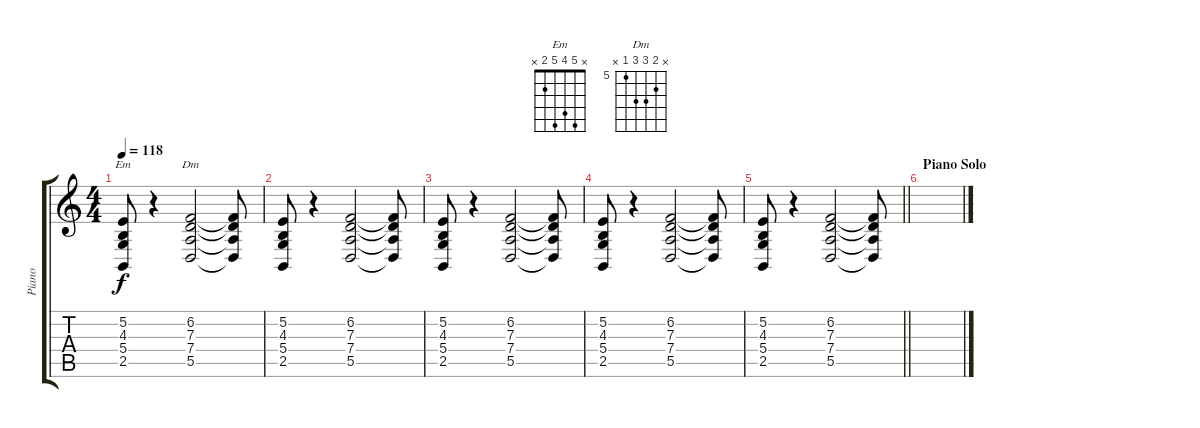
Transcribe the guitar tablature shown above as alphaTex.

\track ("Piano" "Piano") {instrument acousticgrandpiano}
\staff {score tabs}
\tuning (E4 B3 G3 D3 A2 E2) {hide}
\chord ("Em" x 5 4 5 2 x)
\chord ("Dm" x 6 7 7 5 x) {firstfret 5}
\ts (4 4)
\tempo 118
\clef g2
\ks c
(5.2 4.3 5.4 2.5).8{ch "Em" dy f} r.4 (6.2 7.3 7.4 5.5).2{ch "Dm"} (6.2{t} 7.3{t} 7.4{t} 5.5{t}).8 |
(5.2 4.3 5.4 2.5).8 r.4 (6.2 7.3 7.4 5.5).2 (6.2{t} 7.3{t} 7.4{t} 5.5{t}).8 |
(5.2 4.3 5.4 2.5).8 r.4 (6.2 7.3 7.4 5.5).2 (6.2{t} 7.3{t} 7.4{t} 5.5{t}).8 |
(5.2 4.3 5.4 2.5).8 r.4 (6.2 7.3 7.4 5.5).2 (6.2{t} 7.3{t} 7.4{t} 5.5{t}).8 |
\barLineRight lightlight
(5.2 4.3 5.4 2.5).8 r.4 (6.2 7.3 7.4 5.5).2 (6.2{t} 7.3{t} 7.4{t} 5.5{t}).8 |
\section ("" "Piano Solo")
